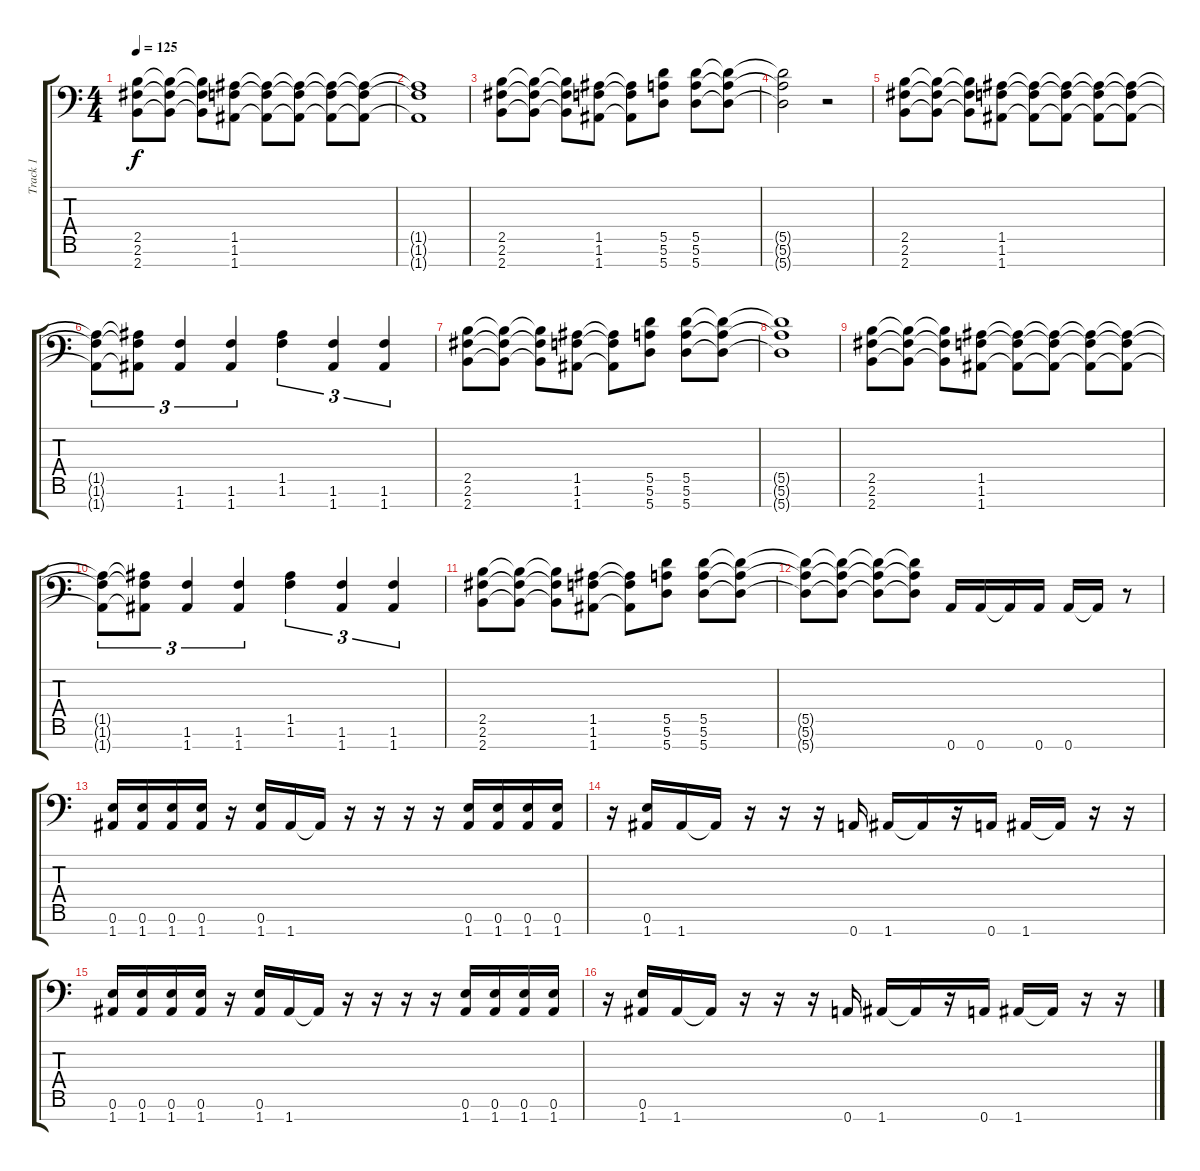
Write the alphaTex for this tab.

\track ("Track 1" "Track 1") {instrument distortionguitar}
\staff {score tabs}
\tuning (E4 B3 G3 D3 A2 E2 A1) {hide}
\ts (4 4)
\tempo 125
\clef f4
\ks c
(2.5 2.6 2.7).8{dy f} (2.5{t} 2.6{t} 2.7{t}).8 (2.5{t} 2.6{t} 2.7{t}).8 (1.5 1.6 1.7).8 (1.5{t} 1.6{t} 1.7{t}).8 (1.5{t} 1.6{t} 1.7{t}).8 (1.5{t} 1.6{t} 1.7{t}).8 (1.5{t} 1.6{t} 1.7{t}).8 |
(1.5{t} 1.6{t} 1.7{t}).1 |
(2.5 2.6 2.7).8 (2.5{t} 2.6{t} 2.7{t}).8 (2.5{t} 2.6{t} 2.7{t}).8 (1.5 1.6 1.7).8 (1.5{t} 1.6{t} 1.7{t}).8 (5.5 5.6 5.7).8 (5.5 5.6 5.7).8 (5.5{t} 5.6{t} 5.7{t}).8 |
(5.5{t} 5.6{t} 5.7{t}).2 r.2 |
(2.5 2.6 2.7).8 (2.5{t} 2.6{t} 2.7{t}).8 (2.5{t} 2.6{t} 2.7{t}).8 (1.5 1.6 1.7).8 (1.5{t} 1.6{t} 1.7{t}).8 (1.5{t} 1.6{t} 1.7{t}).8 (1.5{t} 1.6{t} 1.7{t}).8 (1.5{t} 1.6{t} 1.7{t}).8 |
(1.5{t} 1.6{t} 1.7{t}).8{tu (3 2)} (1.5{t} 1.6{t} 1.7{t}).8{tu (3 2)} (1.6 1.7).4{tu (3 2)} (1.6 1.7).4{tu (3 2)} (1.5 1.6).4{tu (3 2)} (1.6 1.7).4{tu (3 2)} (1.6 1.7).4{tu (3 2)} |
(2.5 2.6 2.7).8 (2.5{t} 2.6{t} 2.7{t}).8 (2.5{t} 2.6{t} 2.7{t}).8 (1.5 1.6 1.7).8 (1.5{t} 1.6{t} 1.7{t}).8 (5.5 5.6 5.7).8 (5.5 5.6 5.7).8 (5.5{t} 5.6{t} 5.7{t}).8 |
(5.5{t} 5.6{t} 5.7{t}).1 |
(2.5 2.6 2.7).8 (2.5{t} 2.6{t} 2.7{t}).8 (2.5{t} 2.6{t} 2.7{t}).8 (1.5 1.6 1.7).8 (1.5{t} 1.6{t} 1.7{t}).8 (1.5{t} 1.6{t} 1.7{t}).8 (1.5{t} 1.6{t} 1.7{t}).8 (1.5{t} 1.6{t} 1.7{t}).8 |
(1.5{t} 1.6{t} 1.7{t}).8{tu (3 2)} (1.5{t} 1.6{t} 1.7{t}).8{tu (3 2)} (1.6 1.7).4{tu (3 2)} (1.6 1.7).4{tu (3 2)} (1.5 1.6).4{tu (3 2)} (1.6 1.7).4{tu (3 2)} (1.6 1.7).4{tu (3 2)} |
(2.5 2.6 2.7).8 (2.5{t} 2.6{t} 2.7{t}).8 (2.5{t} 2.6{t} 2.7{t}).8 (1.5 1.6 1.7).8 (1.5{t} 1.6{t} 1.7{t}).8 (5.5 5.6 5.7).8 (5.5 5.6 5.7).8 (5.5{t} 5.6{t} 5.7{t}).8 |
(5.5{t} 5.6{t} 5.7{t}).8 (5.5{t} 5.6{t} 5.7{t}).8 (5.5{t} 5.6{t} 5.7{t}).8 (5.5{t} 5.6{t} 5.7{t}).8 0.7.16 0.7.16 0.7{t}.16 0.7.16 0.7.16 0.7{t}.16 r.8 |
(0.6 1.7).16 (0.6 1.7).16 (0.6 1.7).16 (0.6 1.7).16 r.16 (0.6 1.7).16 1.7.16 1.7{t}.16 r.16 r.16 r.16 r.16 (0.6 1.7).16 (0.6 1.7).16 (0.6 1.7).16 (0.6 1.7).16 |
r.16 (0.6 1.7).16 1.7.16 1.7{t}.16 r.16 r.16 r.16 0.7.16 1.7.16 1.7{t}.16 r.16 0.7.16 1.7.16 1.7{t}.16 r.16 r.16 |
(0.6 1.7).16 (0.6 1.7).16 (0.6 1.7).16 (0.6 1.7).16 r.16 (0.6 1.7).16 1.7.16 1.7{t}.16 r.16 r.16 r.16 r.16 (0.6 1.7).16 (0.6 1.7).16 (0.6 1.7).16 (0.6 1.7).16 |
r.16 (0.6 1.7).16 1.7.16 1.7{t}.16 r.16 r.16 r.16 0.7.16 1.7.16 1.7{t}.16 r.16 0.7.16 1.7.16 1.7{t}.16 r.16 r.16
